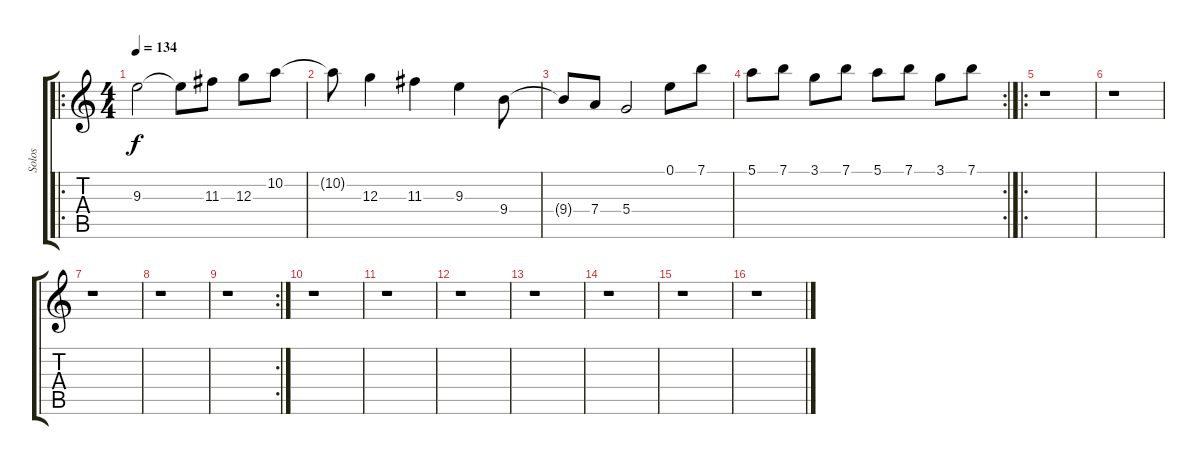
\track ("Solos" "Solos") {instrument distortionguitar}
\staff {score tabs}
\tuning (E4 B3 G3 D3 A2 E2) {hide}
\ro
\ts (4 4)
\tempo 134
\clef g2
\ks c
9.3.2{dy f} 9.3{t}.8 11.3.8 12.3.8 10.2.8 |
10.2{t}.8 12.3.4 11.3.4 9.3.4 9.4.8 |
9.4{t}.8 7.4.8 5.4.2 0.1.8 7.1.8 |
\rc 2
5.1.8 7.1.8 3.1.8 7.1.8 5.1.8 7.1.8 3.1.8 7.1.8 |
\ro
r.1 |
r.1 |
r.1 |
r.1 |
\rc 2
r.1 |
r.1 |
r.1 |
r.1 |
r.1 |
r.1 |
r.1 |
r.1
